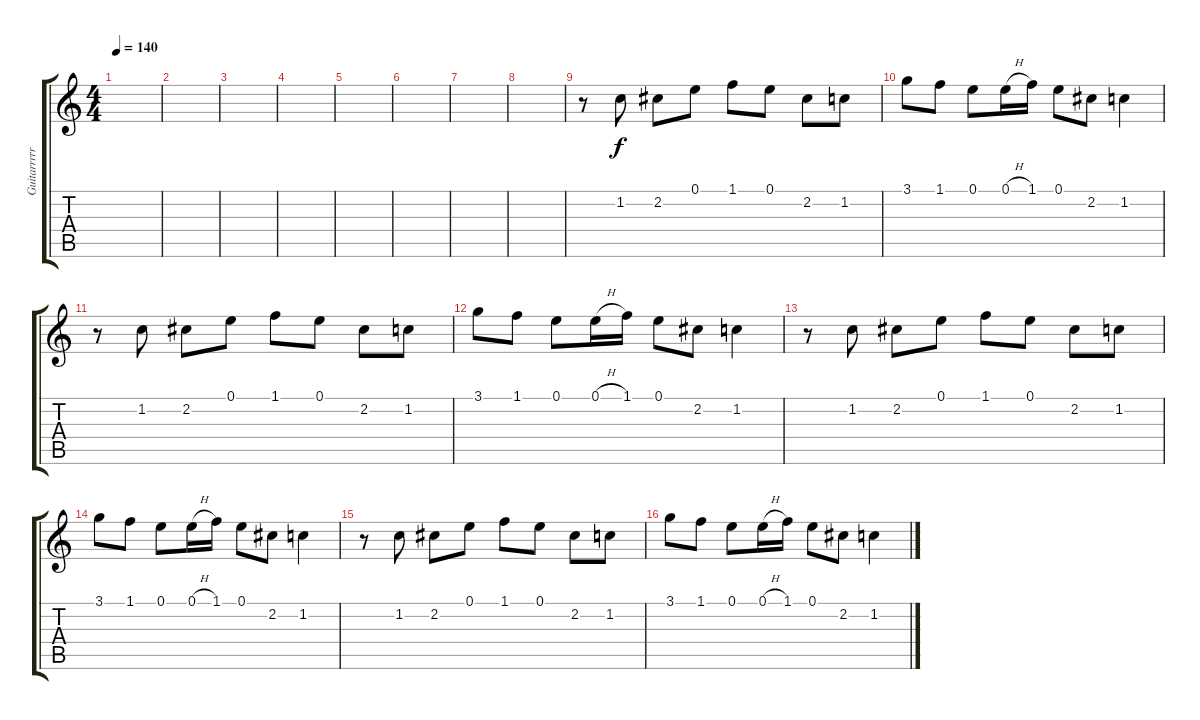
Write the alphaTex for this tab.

\track ("Guitarrrrrrrrrr" "Guitarrrrr") {instrument distortionguitar}
\staff {score tabs}
\tuning (E4 B3 G3 D3 A2 E2) {hide}
\ts (4 4)
\tempo 140
\clef g2
\ks c
|
|
|
|
|
|
|
|
r.8 1.2.8 2.2.8 0.1.8 1.1.8 0.1.8 2.2.8 1.2.8 |
3.1.8 1.1.8 0.1.8 0.1{h}.16 1.1.16 0.1.8 2.2.8 1.2.4 |
r.8 1.2.8 2.2.8 0.1.8 1.1.8 0.1.8 2.2.8 1.2.8 |
3.1.8 1.1.8 0.1.8 0.1{h}.16 1.1.16 0.1.8 2.2.8 1.2.4 |
r.8 1.2.8 2.2.8 0.1.8 1.1.8 0.1.8 2.2.8 1.2.8 |
3.1.8 1.1.8 0.1.8 0.1{h}.16 1.1.16 0.1.8 2.2.8 1.2.4 |
r.8 1.2.8 2.2.8 0.1.8 1.1.8 0.1.8 2.2.8 1.2.8 |
3.1.8 1.1.8 0.1.8 0.1{h}.16 1.1.16 0.1.8 2.2.8 1.2.4
